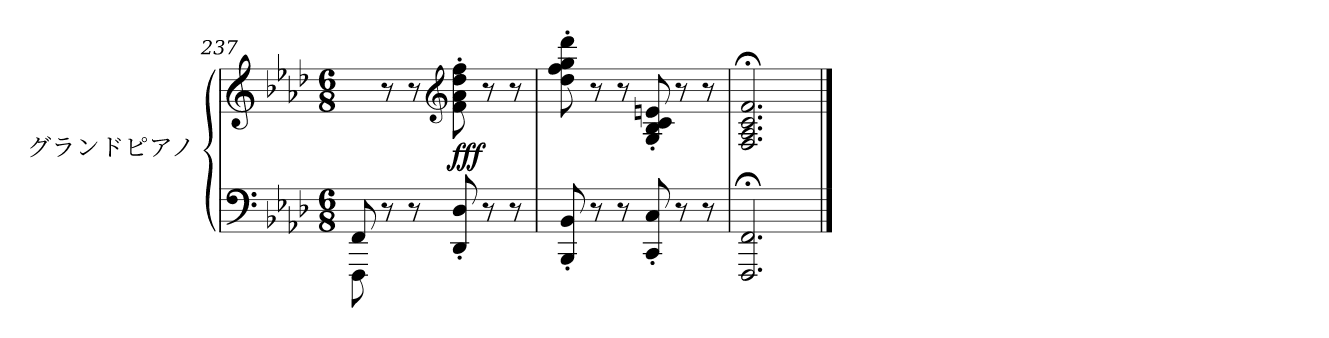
**kern	**kern	**dynam
*part1	*part1	*part1
*staff2	*staff1	*staff1/2
*I"グランドピアノ	*	*
*clefF4	*clefG2	*
*k[b-e-a-d-]	*k[b-e-a-d-]	*
*M6/8	*M6/8	*
*MM150	*MM150	*
=237	=237	=237
*^	*	*
8FF/	8FFF\	8ryy	.
2ryy	8r	8r	.
.	8r	8r	.
*	*	*clefG2	*
!	!	!	!LO:DY:b
.	8DD-/' 8D-/'	8f\' 8a-\' 8dd-\' 8ff\'	fff
.	8r	8r	.
8ryy	8r	8r	.
*v	*v	*	*
=238	=238	=238
*	*MM135	*
8BBB-/' 8BB-/'	8dd-\' 8ff\' 8gg\' 8ddd-\'	.
8r	8r	.
8r	8r	.
*	*MM120	*
8CC/' 8C/'	8G/' 8B-/' 8c/' 8en/'	.
8r	8r	.
8r	8r	.
=239	=239	=239
*	*MM60	*
2.FFF/;< 2.FF/;<	2.F/;< 2.A-/;< 2.c/;< 2.f/;<	.
==	==	==
*-	*-	*-
